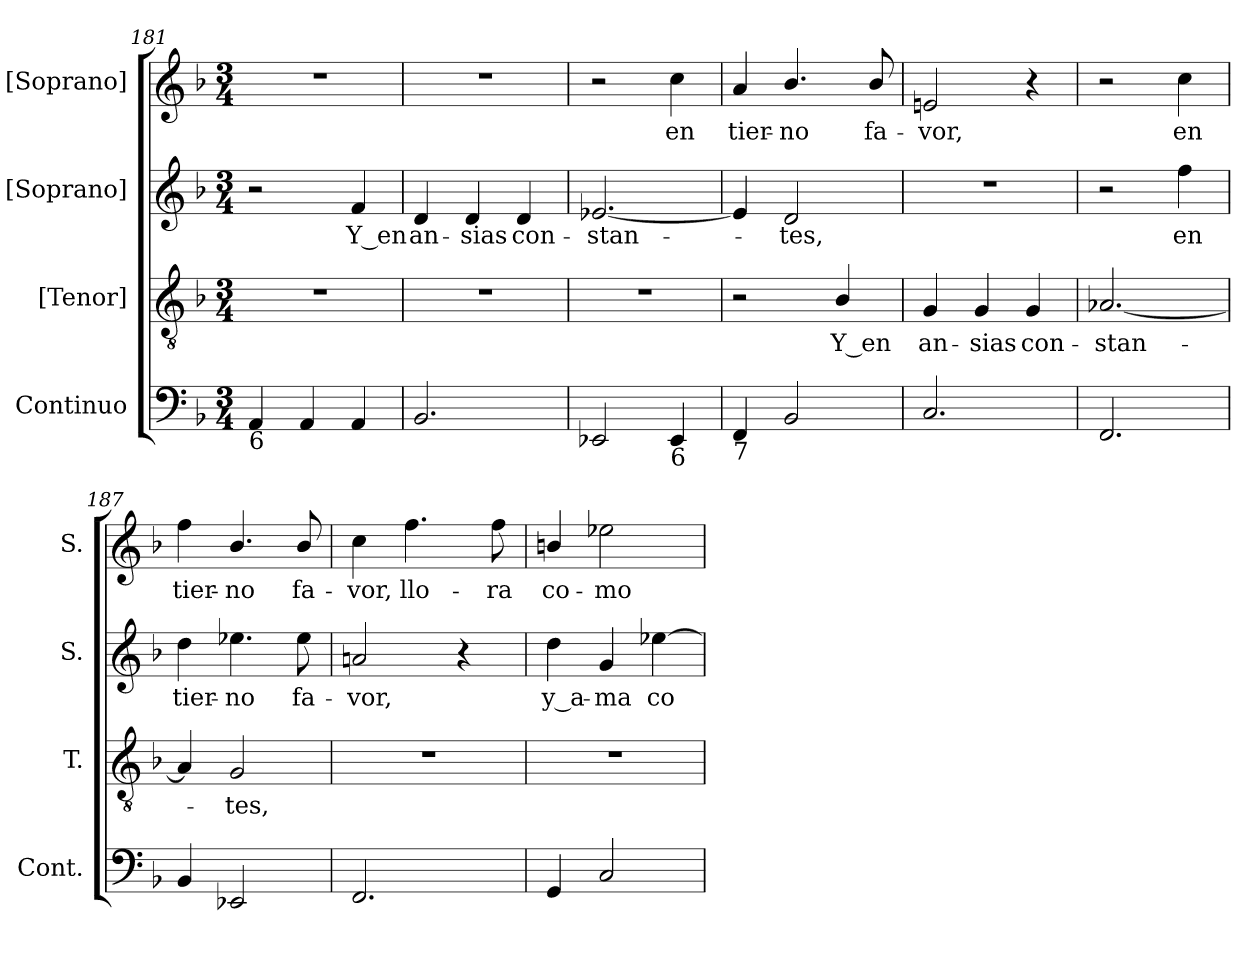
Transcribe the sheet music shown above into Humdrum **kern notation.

**kern	**kern	**text	**kern	**text	**kern	**text
*part4	*part3	*part3	*part2	*part2	*part1	*part1
*staff4	*staff3	*staff3	*staff2	*staff2	*staff1	*staff1
*I"Continuo	*I"[Tenor]	*	*I"[Soprano]	*	*I"[Soprano]	*
*I'Cont.	*I'T.	*	*I'S.	*	*I'S.	*
!!LO:PB:g=z
*clefF4	*clefGv2	*	*clefG2	*	*clefG2	*
*	*ITrd7c12	*	*	*	*	*
*k[b-]	*k[b-]	*	*k[b-]	*	*k[b-]	*
*F:	*F:	*	*F:	*	*F:	*
*M3/4	*M3/4	*	*M3/4	*	*M3/4	*
=181	=181	=181	=181	=181	=181	=181
!LO:TX:b:t=6	!	!	!	!	!	!
!	!LO:N:vis=1	!	!	!	!LO:N:vis=1	!
4AAi/	2.r	.	2r	.	2.r	.
4AAi/	.	.	.	.	.	.
!	!	!	!	!LO:LY:b:color=#000000	!	!
4AAi/	.	.	4fi/	Y_en	.	.
=182	=182	=182	=182	=182	=182	=182
!	!LO:N:vis=1	!	!	!	!	!
!	!	!	!	!LO:LY:b:color=#000000	!LO:N:vis=1	!
2.BB-i/	2.r	.	4di/	an-	2.r	.
!	!	!	!	!LO:LY:b:color=#000000	!	!
.	.	.	4di/	-sias	.	.
!	!	!	!	!LO:LY:b:color=#000000	!	!
.	.	.	4di/	con-	.	.
=183	=183	=183	=183	=183	=183	=183
!	!LO:N:vis=1	!	!	!	!	!
!	!	!	!	!LO:LY:b:color=#000000	!	!
2EE-Xi/	2.r	.	[2.e-Xi/	-stan-	2r	.
!LO:TX:b:t=6	!	!	!	!	!	!
!	!	!	!	!	!	!LO:LY:b:color=#000000
4EE-i/	.	.	.	.	4cci\	en
=184	=184	=184	=184	=184	=184	=184
!LO:TX:b:t=7	!	!	!	!	!	!
!	!	!	!	!	!	!LO:LY:b:color=#000000
4FFi/	2r	.	4e-i/]	.	4ai/	tier-
!	!	!	!	!LO:LY:b:color=#000000	!	!
!	!	!	!	!	!	!LO:LY:b:color=#000000
2BB-i/	.	.	2di/	-tes,	4.b-i/	-no
!	!	!LO:LY:b:color=#000000	!	!	!	!
.	4BB-i/	Y_en	.	.	.	.
!	!	!	!	!	!	!LO:LY:b:color=#000000
.	.	.	.	.	8b-i/	fa-
=185	=185	=185	=185	=185	=185	=185
!	!	!LO:LY:b:color=#000000	!LO:N:vis=1	!	!	!
!	!	!	!	!	!	!LO:LY:b:color=#000000
2.Ci/	4GGi/	an-	2.r	.	2eni/	-vor,
!	!	!LO:LY:b:color=#000000	!	!	!	!
.	4GGi/	-sias	.	.	.	.
!	!	!LO:LY:b:color=#000000	!	!	!	!
.	4GGi/	con-	.	.	4r	.
=186	=186	=186	=186	=186	=186	=186
!	!	!LO:LY:b:color=#000000	!	!	!	!
2.FFi/	[2.AA-Xi/	-stan-	2r	.	2r	.
!	!	!	!	!LO:LY:b:color=#000000	!	!
!	!	!	!	!	!	!LO:LY:b:color=#000000
.	.	.	4ffi\	en	4cci\	en
=187	=187	=187	=187	=187	=187	=187
!	!	!	!	!LO:LY:b:color=#000000	!	!
!	!	!	!	!	!	!LO:LY:b:color=#000000
4BB-i/	4AA-i/]	.	4ddi\	tier-	4ffi\	tier-
!	!	!LO:LY:b:color=#000000	!	!	!	!
!	!	!	!	!LO:LY:b:color=#000000	!	!
!	!	!	!	!	!	!LO:LY:b:color=#000000
2EE-Xi/	2GGi/	-tes,	4.ee-Xi\	-no	4.b-i/	-no
!	!	!	!	!LO:LY:b:color=#000000	!	!
!	!	!	!	!	!	!LO:LY:b:color=#000000
.	.	.	8ee-i\	fa-	8b-i/	fa-
=188	=188	=188	=188	=188	=188	=188
!	!LO:N:vis=1	!	!	!	!	!
!	!	!	!	!LO:LY:b:color=#000000	!	!
!	!	!	!	!	!	!LO:LY:b:color=#000000
2.FFi/	2.r	.	2ani/	-vor,	4cci\	-vor,
!	!	!	!	!	!	!LO:LY:b:color=#000000
.	.	.	.	.	4.ffi\	llo-
.	.	.	4r	.	.	.
!	!	!	!	!	!	!LO:LY:b:color=#000000
.	.	.	.	.	8ffi\	-ra
!!LO:LB:g=z
=189	=189	=189	=189	=189	=189	=189
!	!LO:N:vis=1	!	!	!	!	!
!	!	!	!	!LO:LY:b:color=#000000	!	!
!	!	!	!	!	!	!LO:LY:b:color=#000000
4GGi/	2.r	.	4ddi\	y_a-	4bni/	co-
!	!	!	!	!LO:LY:b:color=#000000	!	!
!	!	!	!	!	!	!LO:LY:b:color=#000000
2Ci/	.	.	4gi/	-ma	2ee-Xi\	-mo
!	!	!	!	!LO:LY:b:color=#000000	!	!
.	.	.	[4ee-Xi\	co-	.	.
=	=	=	=	=	=	=
*-	*-	*-	*-	*-	*-	*-
